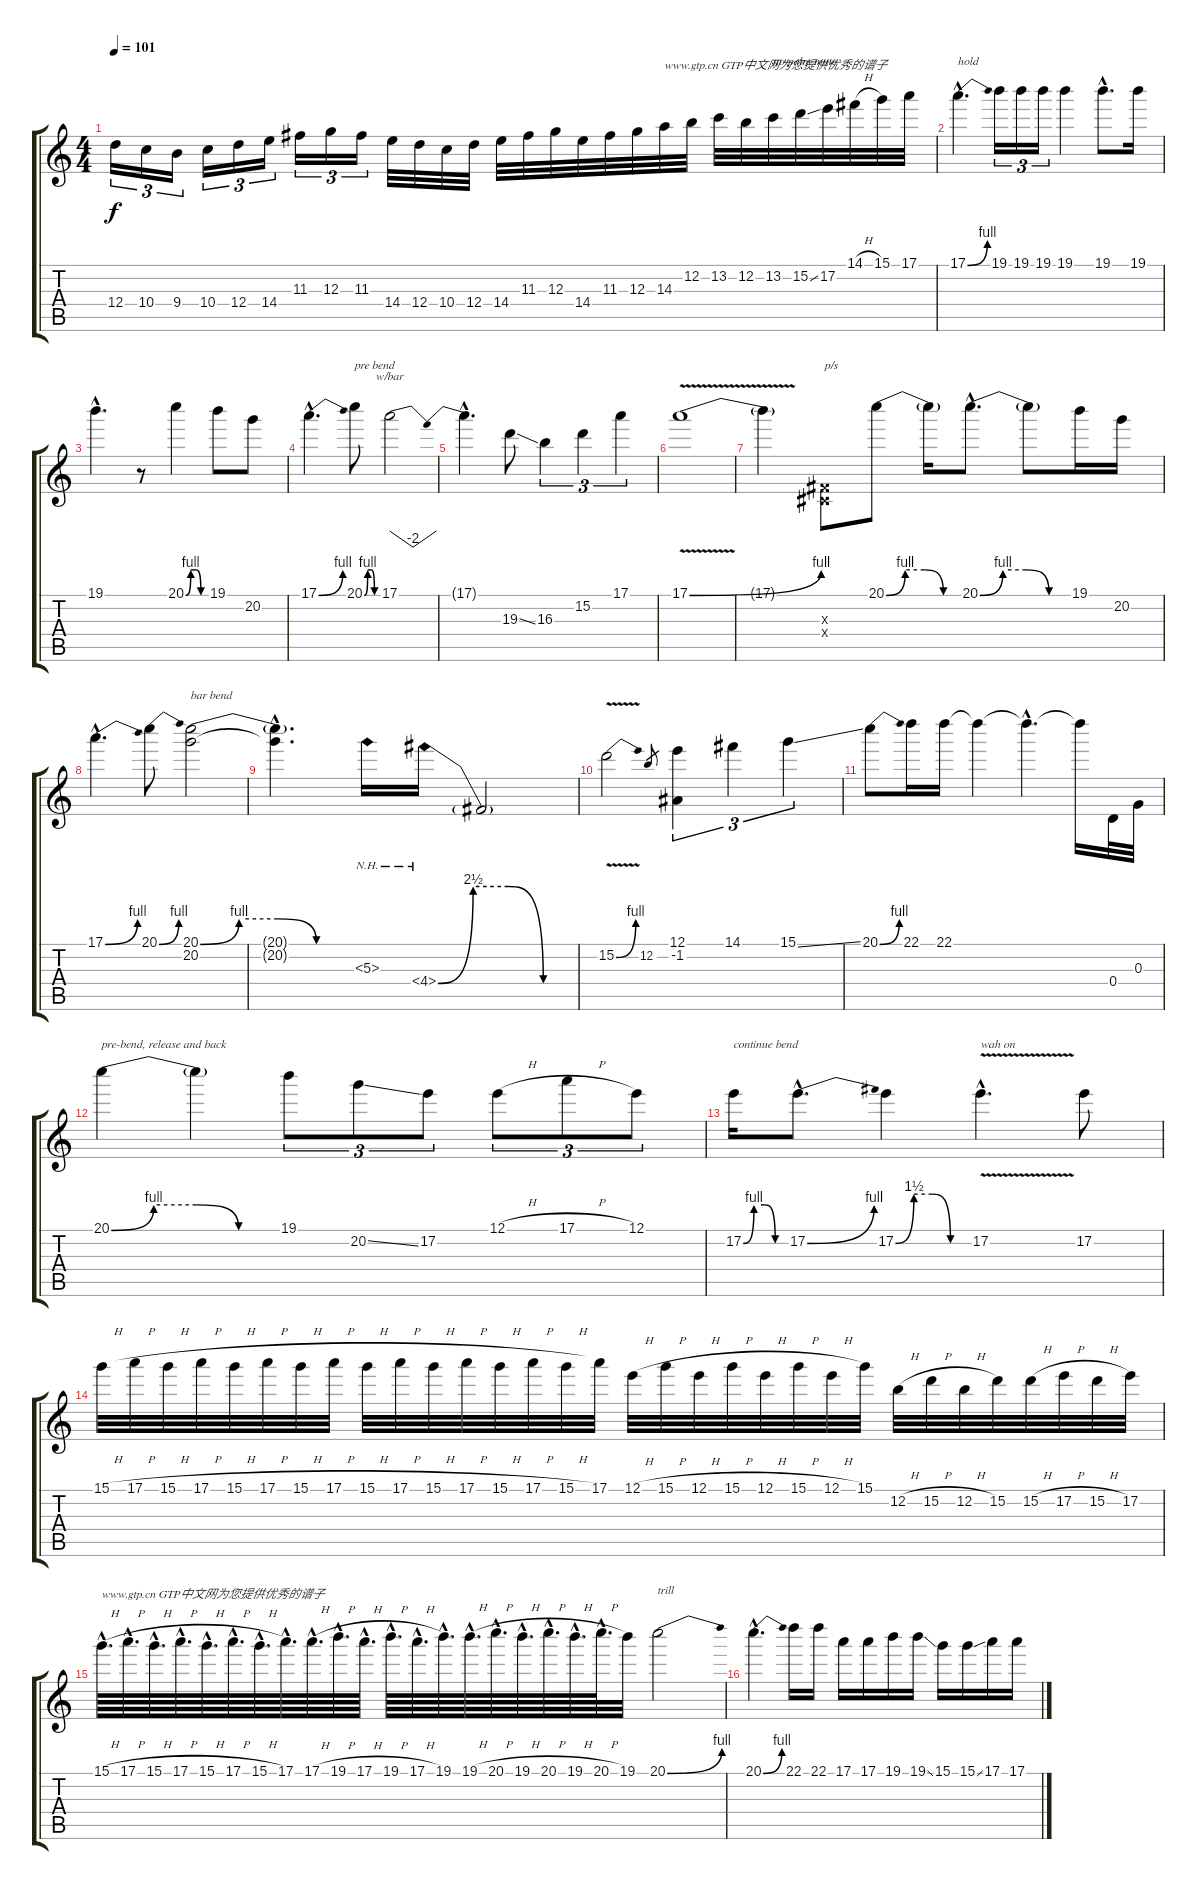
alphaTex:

\track "" {instrument overdrivenguitar}
\staff {score tabs}
\tuning (E4 B3 G3 D3 A2 E2) {hide}
\ts (4 4)
\tempo 101
\clef g2
\ks c
12.4.16{tu (3 2) dy f} 10.4.16{tu (3 2)} 9.4.16{tu (3 2)} 10.4.16{tu (3 2)} 12.4.16{tu (3 2)} 14.4.16{tu (3 2)} 11.3.16{tu (3 2)} 12.3.16{tu (3 2)} 11.3.16{tu (3 2)} 14.4.32 12.4.32 10.4.32 12.4.32 14.4.32 11.3.32 12.3.32 14.4.32 11.3.32 12.3.32 14.3.32{txt "www.gtp.cn GTP中文网为您提供优秀的谱子"} 12.2.32 13.2.32 12.2.32 13.2.32{txt "no palm mute"} 15.2{ss}.32 17.2.32 14.1{h}.32 15.1.32 17.1.32 |
17.1{be (bend 0 0 60 4) hac}.4{d txt "hold"} 19.1.16{tu (3 2)} 19.1.16{tu (3 2)} 19.1.16{tu (3 2)} 19.1.4 19.1{hac}.8{d} 19.1.16 |
19.1{hac}.4{d} r.8 20.1{be (custom 0 0 15 4 30 4 45 0 60 0)}.4 19.1.8 20.2.8 |
17.1{be (bend 0 0 60 4) hac}.4{d} 20.1{be (custom 0 0 15 4 30 4 45 0 60 0)}.8{txt "pre bend"} 17.1.2{tbe (dip default 0 0 30 -8 60 0)} |
17.1{hac t}.4{d} 19.3{ss}.8 16.3.4{tu (3 2)} 15.2.4{tu (3 2)} 17.1.4{tu (3 2)} |
17.1{be (bend 0 0 60 4) v}.1 |
17.1{t}.4 (-1.3{x} -1.4{x}).8{txt "p/s"} 20.1{be (custom 0 0 15 4 30 4 45 0 60 0)}.8 20.1{t}.16 20.1{be (custom 0 0 15 4 30 4 45 0 60 0) hac}.8{d} 20.1{t}.8 19.1.16 20.2.16 |
17.1{be (bend 0 0 60 4) hac}.4{d} 20.1{be (bend 0 0 60 4)}.8 (20.1{be (custom 0 0 15 4 30 4 45 0 60 0)} 20.2).2{txt "bar bend"} |
(20.1{hac t} 20.2{hac t}).4{d} 5.3{nh}.16 4.4{be (custom 0 0 15 10 30 10 45 0 60 0) nh}.16 4.4{t}.2 |
15.2{be (bend 0 0 60 4) v}.2 12.2.8{gr} (12.1 -1.2).4{tu (3 2)} 14.1.4{tu (3 2)} 15.1{ss}.4{tu (3 2)} |
20.1{be (bend 0 0 60 4)}.8 22.1.16 22.1.16 22.1{t}.4 22.1{hac t}.4{d} 22.1{t}.16 0.4.32 0.3.32 |
20.1{be (custom 0 0 15 4 30 4 45 0 60 0)}.4{txt "pre-bend, release and back"} 20.1{t}.4 19.1.8{tu (3 2)} 20.2{ss}.8{tu (3 2)} 17.2.8{tu (3 2)} 12.1{h}.8{tu (3 2)} 17.1{h}.8{tu (3 2)} 12.1.8{tu (3 2)} |
17.2{be (custom 0 0 15 4 30 4 45 0 60 0)}.16{txt "continue bend"} 17.2{be (bend 0 0 60 4) hac}.8{d} 17.2{be (custom 0 0 15 6 30 6 45 0 60 0)}.4 17.2{v hac}.4{d txt "wah on"} 17.2.8 |
15.1{h}.32 17.1{h}.32 15.1{h}.32 17.1{h}.32 15.1{h}.32 17.1{h}.32 15.1{h}.32 17.1{h}.32 15.1{h}.32 17.1{h}.32 15.1{h}.32 17.1{h}.32 15.1{h}.32 17.1{h}.32 15.1{h}.32 17.1.32 12.1{h}.32 15.1{h}.32 12.1{h}.32 15.1{h}.32 12.1{h}.32 15.1{h}.32 12.1{h}.32 15.1.32 12.2{h}.32 15.2{h}.32 12.2{h}.32 15.2.32 15.2{h}.32 17.2{h}.32 15.2{h}.32 17.2.32 |
15.1{h hac}.64{d txt "www.gtp.cn GTP中文网为您提供优秀的谱子"} 17.1{h hac}.64{d} 15.1{h hac}.64{d} 17.1{h hac}.64{d} 15.1{h hac}.64{d} 17.1{h hac}.64{d} 15.1{h hac}.64{d} 17.1{hac}.64{d} 17.1{h hac}.64{d} 19.1{h hac}.64{d} 17.1{h hac}.64{d} 19.1{h hac}.64{d} 17.1{h hac}.64{d} 19.1{hac}.64{d} 19.1{h hac}.64{d} 20.1{h hac}.64{d} 19.1{h hac}.64{d} 20.1{h hac}.64{d} 19.1{h hac}.64{d} 20.1{h hac}.64{d} 19.1.32 20.1{be (bend 0 0 60 4)}.2{txt "trill"} |
20.1{be (bend 0 0 60 4) hac}.4{d} 22.1.16 22.1.16 17.1.16 17.1.16 19.1.16 19.1{ss}.16 15.1.16 15.1{ss}.16 17.1.16 17.1{ss}.16
